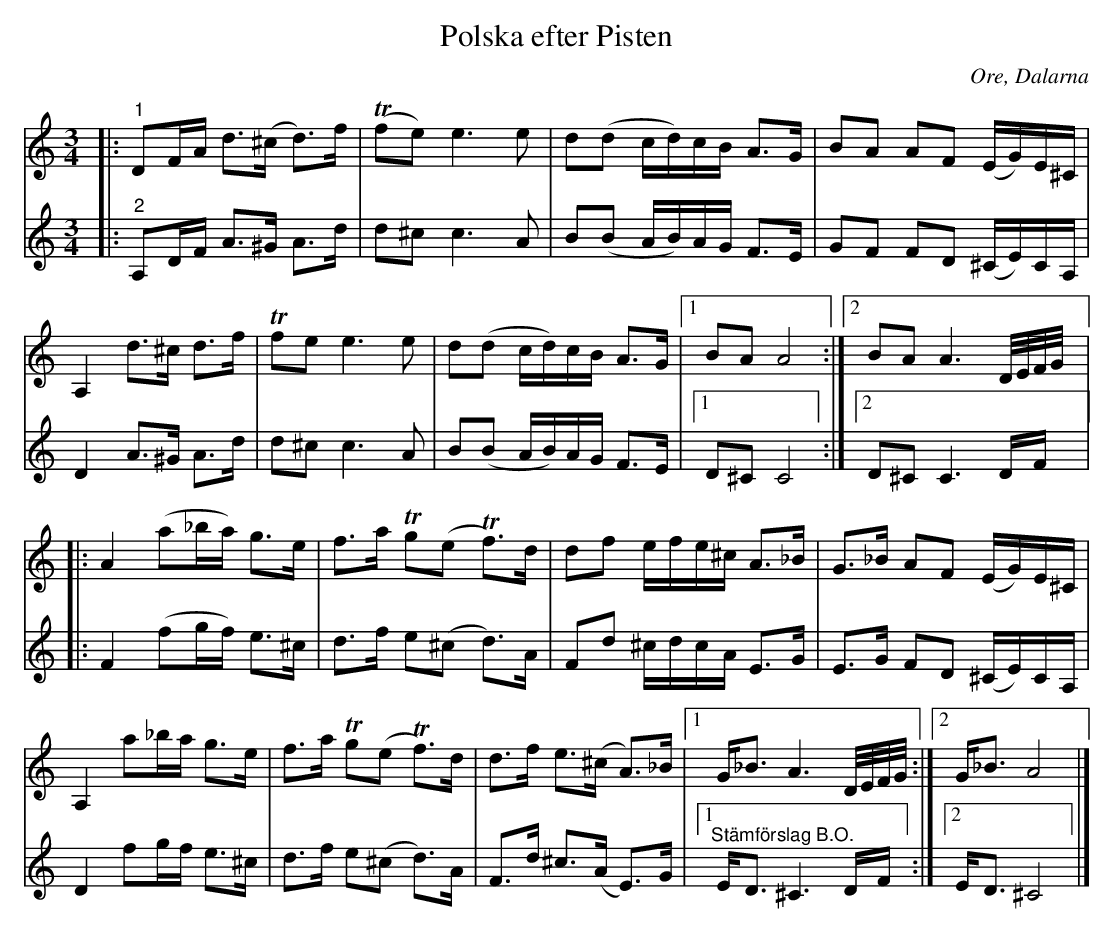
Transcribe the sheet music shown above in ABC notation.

X:1
T:Polska efter Pisten
O:Ore, Dalarna
L:1/8
M:3/4
K:Am
V:1
|:"^1" DF/A/ d>(^c d>)f |T (fe) e3 e | d(d c/d/)c/B/ A>G | BA AF (E/G/)E/^C/ |
A,2 d>^c d>f | T fe e3 e | d(d c/d/)c/B/ A>G |1 BA A4 :|2 BA A3 D/4E/4F/4G/4 |:
[K:C] A2 (a_b/a/) g>e | f>aT g(eT f>)d | df e/f/e/^c/ A>_B | G>_B AF (E/G/)E/^C/ |
A,2 a_b/a/ g>e | f>aT g(eT f>)d | d>f e>(^c A>)_B |1 G<_B A3 D/4E/4F/4G/4 :|2 G<_B A4 |]
V:2
|:"^2" A,D/F/ A>^G A>d | d^c c3 A | B(B A/B/)A/G/ F>E | GF FD (^C/E/)C/A,/ | D2 A>^G A>d |
d^c c3 A | B(B A/B/)A/G/ F>E |1 D^C C4 :|2 D^C C3 D/F/ |:
[K:C] F2 (fg/f/) e>^c | d>f e(^c d>)A | Fd ^c/d/c/A/ E>G | E>G FD (^C/E/)C/A,/ |
D2 fg/f/ e>^c | d>f e(^c d>)A | F>d  ^c>(A E>)G |1 "^Stämförslag B.O." E<D ^C3 D/F/ :|2 E<D ^C4 |]
